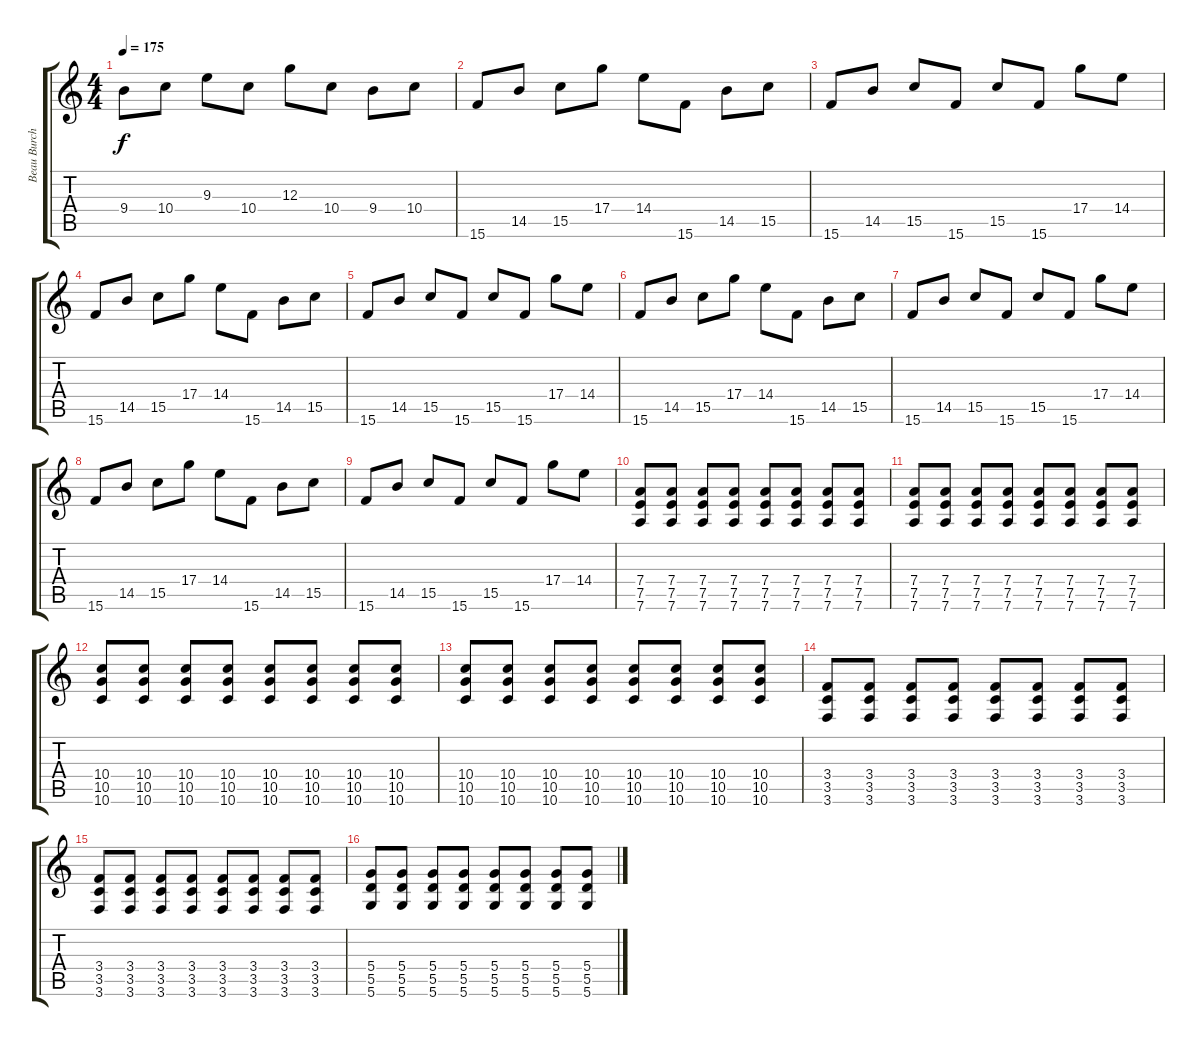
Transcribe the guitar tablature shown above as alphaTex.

\track ("Beau Burchell" "Beau Burch") {instrument distortionguitar}
\staff {score tabs}
\tuning (E4 B3 G3 D3 A2 D2) {hide}
\ts (4 4)
\tempo 175
\clef g2
\ks c
9.4.8{dy f} 10.4.8 9.3.8 10.4.8 12.3.8 10.4.8 9.4.8 10.4.8 |
15.6.8 14.5.8 15.5.8 17.4.8 14.4.8 15.6.8 14.5.8 15.5.8 |
15.6.8 14.5.8 15.5.8 15.6.8 15.5.8 15.6.8 17.4.8 14.4.8 |
15.6.8 14.5.8 15.5.8 17.4.8 14.4.8 15.6.8 14.5.8 15.5.8 |
15.6.8 14.5.8 15.5.8 15.6.8 15.5.8 15.6.8 17.4.8 14.4.8 |
15.6.8 14.5.8 15.5.8 17.4.8 14.4.8 15.6.8 14.5.8 15.5.8 |
15.6.8 14.5.8 15.5.8 15.6.8 15.5.8 15.6.8 17.4.8 14.4.8 |
15.6.8 14.5.8 15.5.8 17.4.8 14.4.8 15.6.8 14.5.8 15.5.8 |
15.6.8 14.5.8 15.5.8 15.6.8 15.5.8 15.6.8 17.4.8 14.4.8 |
(7.4 7.5 7.6).8 (7.4 7.5 7.6).8 (7.4 7.5 7.6).8 (7.4 7.5 7.6).8 (7.4 7.5 7.6).8 (7.4 7.5 7.6).8 (7.4 7.5 7.6).8 (7.4 7.5 7.6).8 |
(7.4 7.5 7.6).8 (7.4 7.5 7.6).8 (7.4 7.5 7.6).8 (7.4 7.5 7.6).8 (7.4 7.5 7.6).8 (7.4 7.5 7.6).8 (7.4 7.5 7.6).8 (7.4 7.5 7.6).8 |
(10.4 10.5 10.6).8 (10.4 10.5 10.6).8 (10.4 10.5 10.6).8 (10.4 10.5 10.6).8 (10.4 10.5 10.6).8 (10.4 10.5 10.6).8 (10.4 10.5 10.6).8 (10.4 10.5 10.6).8 |
(10.4 10.5 10.6).8 (10.4 10.5 10.6).8 (10.4 10.5 10.6).8 (10.4 10.5 10.6).8 (10.4 10.5 10.6).8 (10.4 10.5 10.6).8 (10.4 10.5 10.6).8 (10.4 10.5 10.6).8 |
(3.4 3.5 3.6).8 (3.4 3.5 3.6).8 (3.4 3.5 3.6).8 (3.4 3.5 3.6).8 (3.4 3.5 3.6).8 (3.4 3.5 3.6).8 (3.4 3.5 3.6).8 (3.4 3.5 3.6).8 |
(3.4 3.5 3.6).8 (3.4 3.5 3.6).8 (3.4 3.5 3.6).8 (3.4 3.5 3.6).8 (3.4 3.5 3.6).8 (3.4 3.5 3.6).8 (3.4 3.5 3.6).8 (3.4 3.5 3.6).8 |
(5.4 5.5 5.6).8 (5.4 5.5 5.6).8 (5.4 5.5 5.6).8 (5.4 5.5 5.6).8 (5.4 5.5 5.6).8 (5.4 5.5 5.6).8 (5.4 5.5 5.6).8 (5.4 5.5 5.6).8
